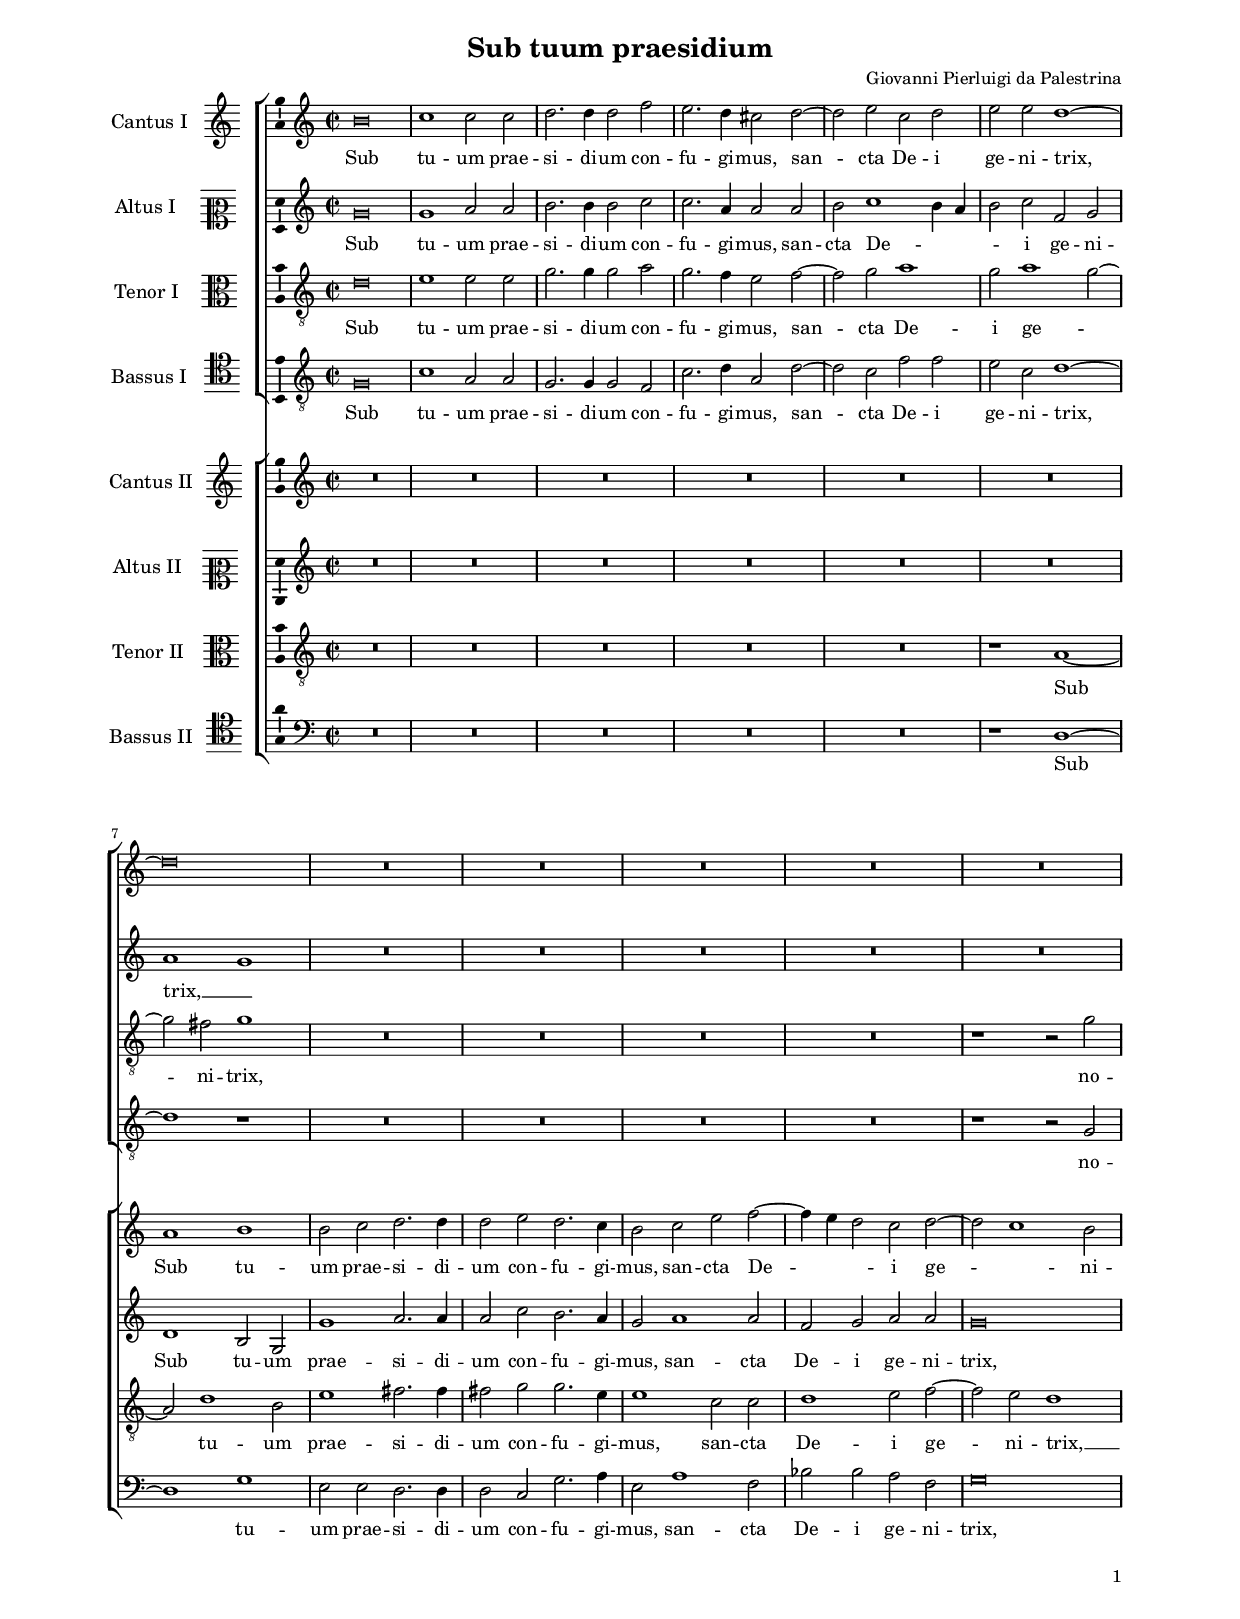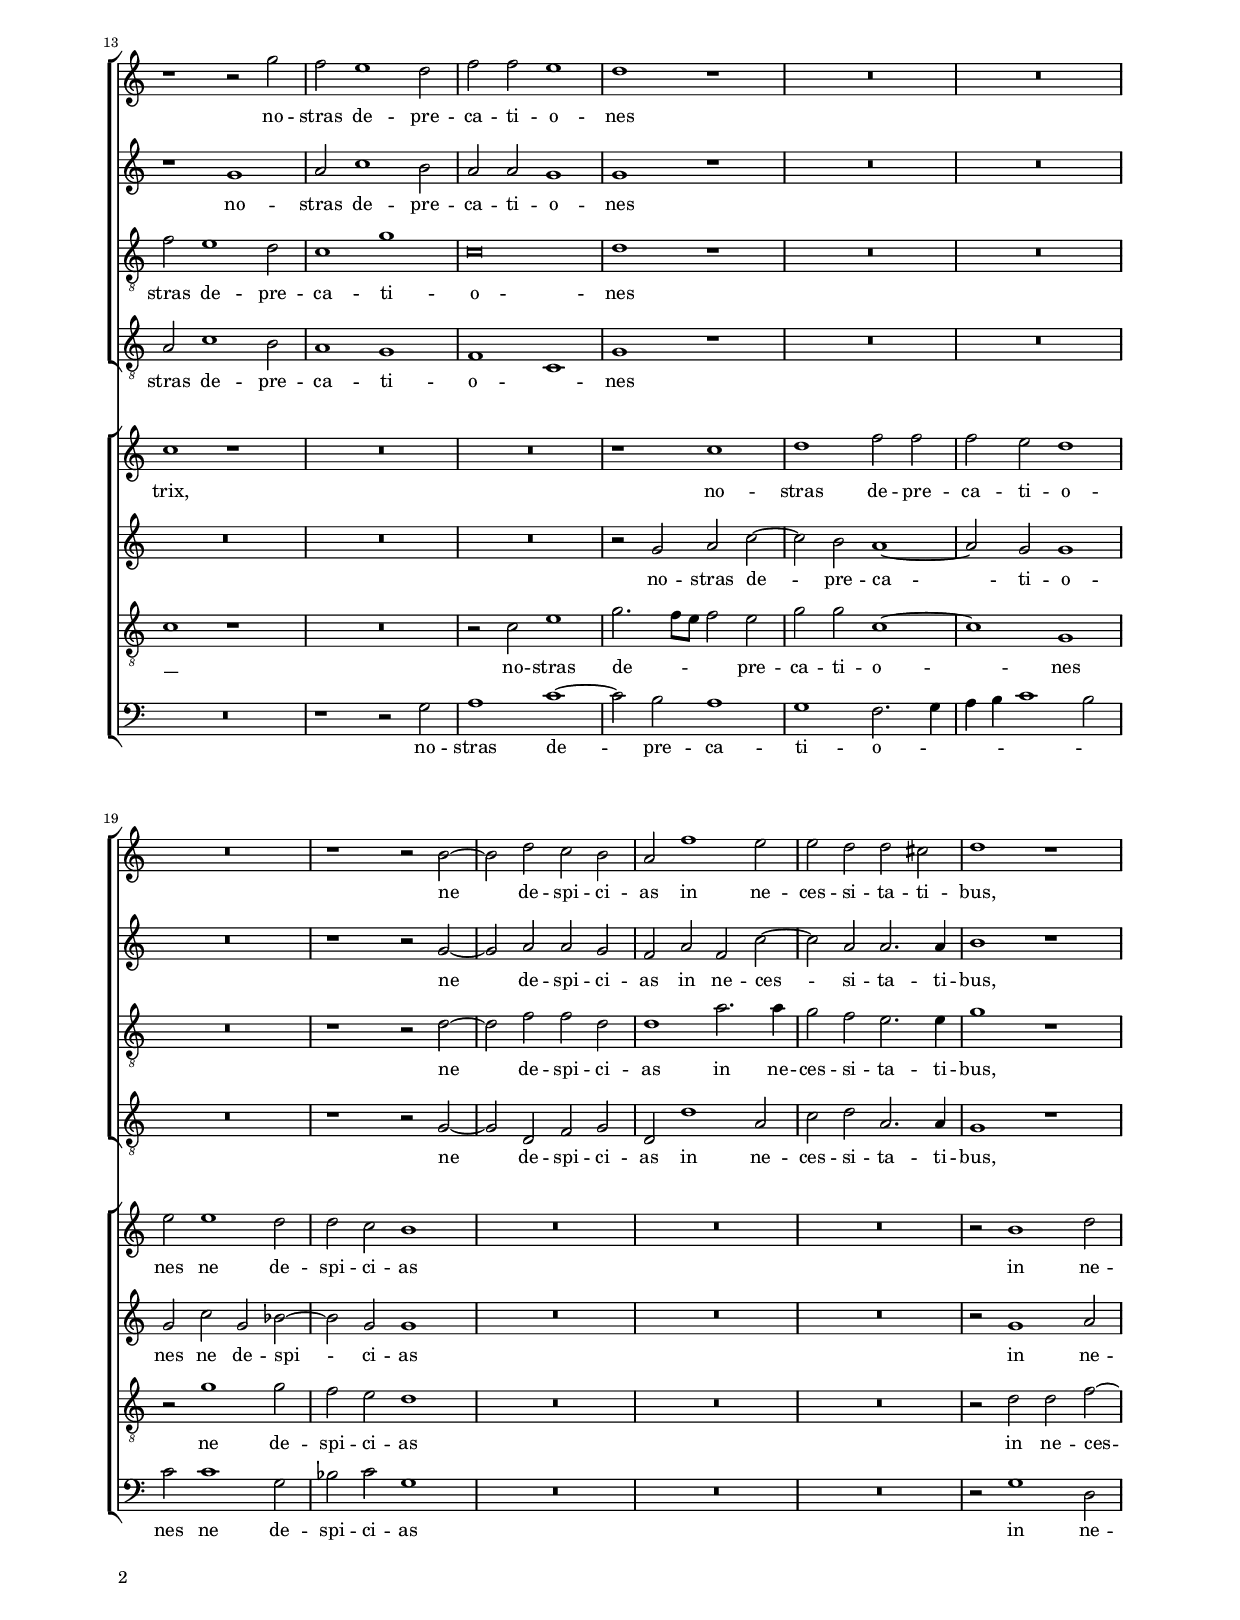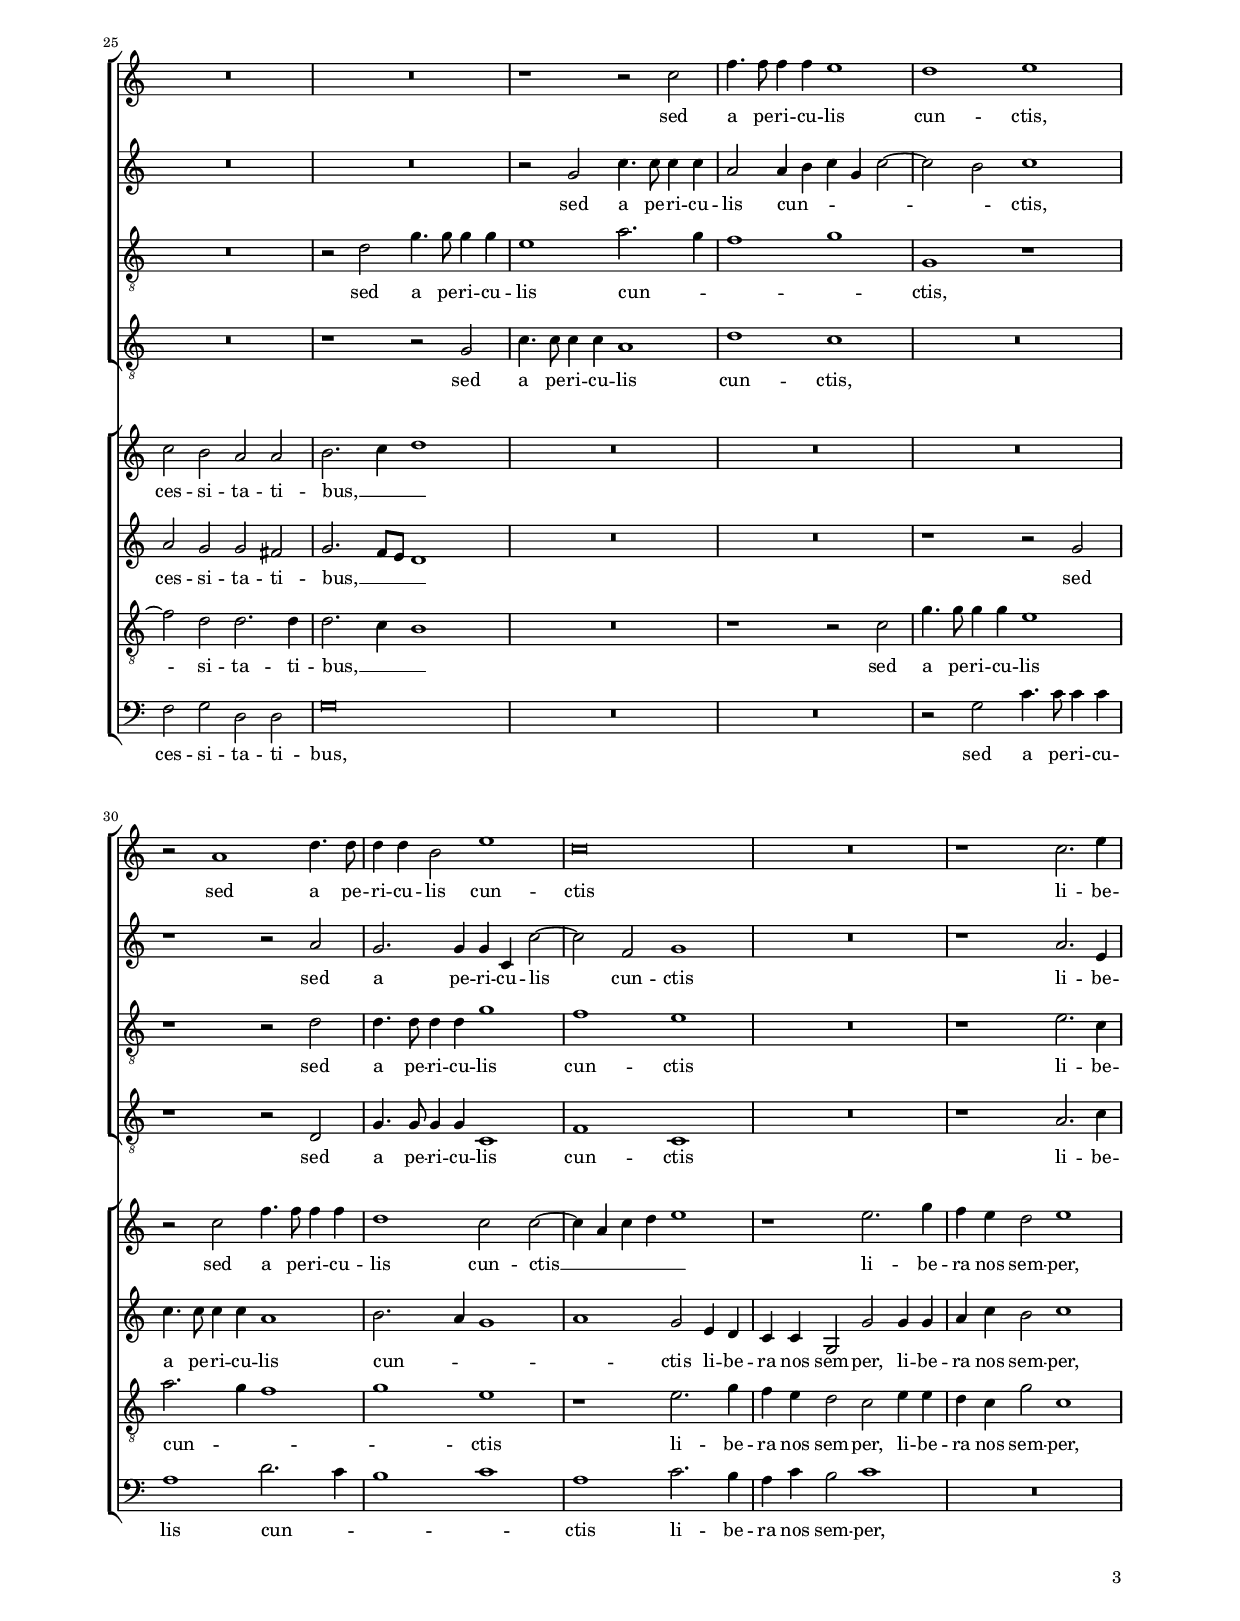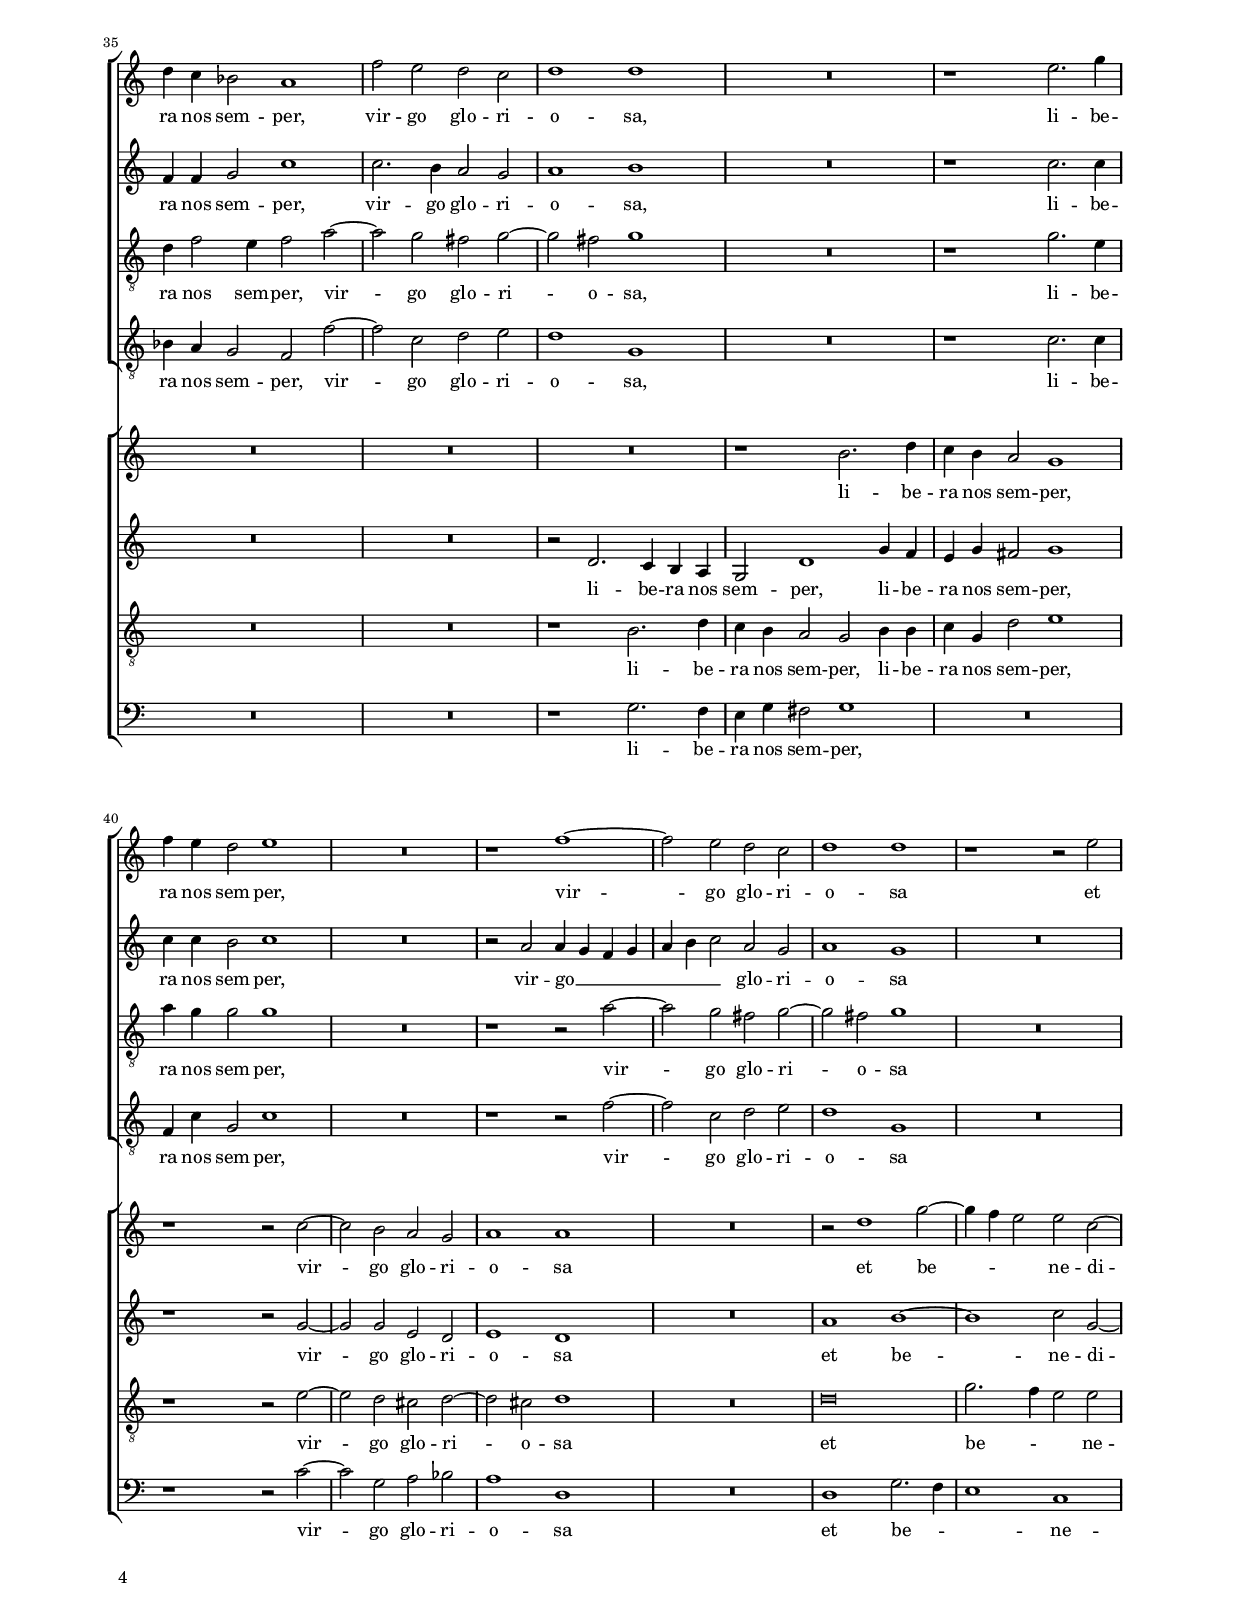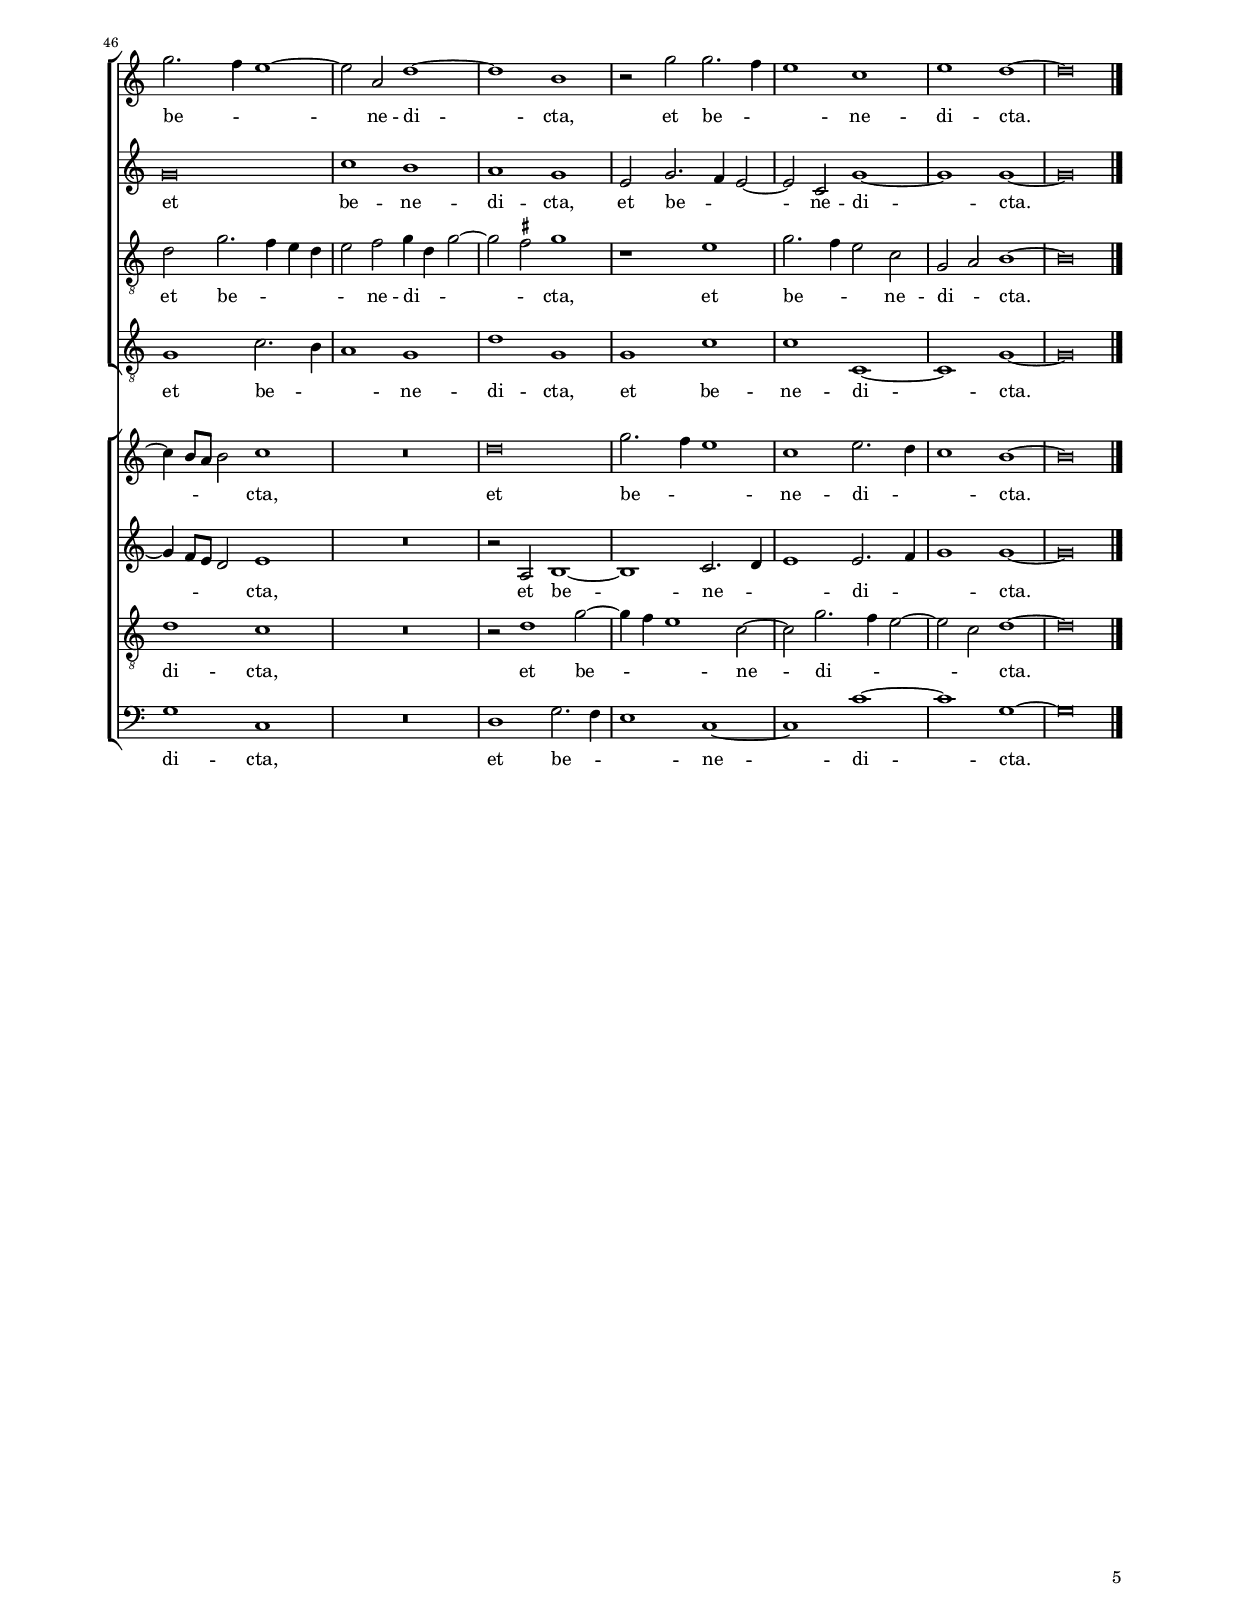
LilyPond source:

\header 
{
	title="Sub tuum praesidium"
	composer="Giovanni Pierluigi da Palestrina"
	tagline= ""
}

\version "2.20.0"
\language deutsch
#(set-global-staff-size 15)
% #(set-default-paper-size "letter")
#(ly:set-option 'point-and-click #f)


\paper
	{
	top-margin = 2 \cm
	bottom-margin = 1.4 \cm
	left-margin = 2 \cm
	right-margin = 2 \cm
	print-page-number = ##f
	ragged-bottom = ##f
	ragged-last-bottom = ##t
%   systems-per-page = 2
    system-count = 9
	system-system-spacing = #'((basic-distance . 18) (minimum-distance . 14) (padding . 7) (strechability . 250))
    oddFooterMarkup=\markup   \fill-line { "" \fromproperty #'page:page-number-string }
    evenFooterMarkup=\markup  \fill-line { \fromproperty #'page:page-number-string "" }
    last-bottom-spacing = #'((basic-distance . 12) (minimum-distance . 7) (padding . 4))
	}


global =  
	{
    % \set Staff.autoBeaming = ##f
	\key c \major
	\time 2/2 \set Score.measureLength = #(ly:make-moment 2/1)
    \set Score.tempoHideNote = ##t
    \tempo 2 = 90
    \skip 1*2*52 \bar "|."
	}

	ficta = { \once \set suggestAccidentals = ##t }
	
	forget = #(define-music-function (music) (ly:music?) #{
	\accidentalStyle forget
	$music
	\accidentalStyle default
	#})

	
incipitcantusprimus = \markup { \score {
	{
	\set Staff.instrumentName = \markup { \fontsize #1 "Cantus I" }
	\key c \major
	\clef violin
	s4 \bar ""
	}
	\layout  {
	raggedright = ##t
	indent = 1.8 \cm
	line-width = 2.4\cm
	\context { \Staff \remove Time_signature_engraver }
	\override Staff.Clef.Y-extent = #'(0 . 0)
	}} \hspace #1 }
      
incipitaltusprimus = \markup { \score {
	{
	\set Staff.instrumentName = \markup { \fontsize #1 "Altus I" }
	\key c \major
	\clef mezzosoprano
	s4 \bar ""
	}
	\layout  {
	raggedright = ##t
	indent = 1.8 \cm
	line-width = 2.4\cm
	\context { \Staff \remove Time_signature_engraver }
	\override Staff.Clef.Y-extent = #'(0 . 0)
	}} \hspace #1 }
      
incipittenorprimus = \markup { \score {
	{
	\set Staff.instrumentName = \markup { \fontsize #1 "Tenor I" }
	\key c \major
	\clef alto
	s4 \bar ""
	}
	\layout  {
	raggedright = ##t
	indent = 1.8 \cm
	line-width = 2.4\cm
	\context { \Staff \remove Time_signature_engraver }
	\override Staff.Clef.Y-extent = #'(0 . 0)
	}} \hspace #1 }


incipitbassusprimus = \markup { \score {
	{
	\set Staff.instrumentName = \markup { \fontsize #1 "Bassus I" }
	\key c \major
	\clef tenor
    s4 \bar ""
	}
	\layout  {
	raggedright = ##t
	indent = 1.8 \cm
	line-width = 2.4\cm
	\context { \Staff \remove Time_signature_engraver }
	\override Staff.Clef.Y-extent = #'(0 . 0)
	}} \hspace #1 }

incipitcantussecundus = \markup { \score {
	{
	\set Staff.instrumentName = \markup { \fontsize #1 "Cantus II" }
	\key c \major
	\clef violin
	s4 \bar ""
	}
	\layout  {
	raggedright = ##t
	indent = 1.8 \cm
	line-width = 2.4\cm
	\context { \Staff \remove Time_signature_engraver }
	\override Staff.Clef.Y-extent = #'(0 . 0)
	}} \hspace #1 }


incipitaltussecundus = \markup { \score {
	{
	\set Staff.instrumentName = \markup { \fontsize #1 "Altus II" }
	\key c \major
	\clef mezzosoprano
	s4 \bar ""
	}
	\layout  {
	raggedright = ##t
	indent = 1.8 \cm
	line-width = 2.4\cm
	\context { \Staff \remove Time_signature_engraver }
	\override Staff.Clef.Y-extent = #'(0 . 0)
	}} \hspace #1 }


incipittenorsecundus = \markup { \score {
	{
	\set Staff.instrumentName = \markup { \fontsize #1 "Tenor II" }
	\key c \major
	\clef alto
	s4 \bar ""
	}
	\layout  {
	raggedright = ##t
	indent = 1.8 \cm
	line-width = 2.4\cm
	\context { \Staff \remove Time_signature_engraver }
	\override Staff.Clef.Y-extent = #'(0 . 0)
	}} \hspace #1 }	


incipitbassussecundus = \markup { \score {
	{
	\set Staff.instrumentName = \markup { \fontsize #1 "Bassus II" }
	\key c \major
	\clef tenor
	s4 \bar ""
	}
	\layout  {
	raggedright = ##t
	indent = 1.8 \cm
	line-width = 2.4\cm
	\context { \Staff \remove Time_signature_engraver }
	\override Staff.Clef.Y-extent = #'(0 . 0)
	}} \hspace #1 }

cantusprimus =  \relative c''
	{
	h\breve
	c1 c2 c
	d2. d4 d2 f
	e2. d4 cis2 d~
%5
	d2 e c d |
	e2 e d1~
	d\breve
	R\breve
	R\breve
%10
	R\breve |
	R\breve
	R\breve
	r1 r2 g
	f2 e1 d2
%15
	f2 f e1 |
	d1 r
	R\breve
	R\breve
	R\breve
%20
	r1 r2 h~ |
	h2 d c h
	a2 f'1 e2
	e2 d d cis
	d1 r
%25
	R\breve |
	R\breve
	r1 r2 c
	f4. f8 f4 f e1
	d1 e
%30
	r2 a,1 d4. d8 |
	d4 d h2 e1
	c\breve
	R\breve
	r1 c2. e4
%35
	d4 c b2 a1 |
	f'2 e d c
	d1 d
	R\breve
	r1 e2. g4
%40
	f4 e d2 e1 |
	R\breve
	r1 f~
	f2 e d c
	d1 d
%45
	r1 r2 e |
	g2. f4 e1~
	e2 a, d1~
	d1 h
	r2 g' g2. f4
%50
	e1 c |
	e1 d~
	d\breve |
	}

altusprimus =  \relative c' 
    {
	g'\breve
	g1 a2 a
	h2. h4 h2 c
	c2. a4 a2 a
%5
	h2 c1 h4 a |
	h2 c f, g
	a1 g
	R\breve
	R\breve
%10
	R\breve |
	R\breve
	R\breve
	r1 g
	a2 c1 h2
%15
	a2 a g1 |
	g1 r
	R\breve
	R\breve
	R\breve
%20
	r1 r2 g~ |
	g2 a a g
	f2 a f c'~
	c2 a a2. a4
	h1 r
%25
	R\breve |
	R\breve
	r2 g c4. c8 c4 c
	a2 a4 h c g c2~
	c2 h c1
%30
	r1 r2 a |
	g2. g4 g4 c, c'2~
	c2 f, g1
	R\breve
	r1 a2. e4
%35
	f4 f g2 c1 |
	c2. h4 a2 g
	a1 h
	R\breve
	r1 c2. c4
%40
	c4 c h2 c1 |
	R\breve
	r2 a a4 g f g
	a4 h c2 a g
	a1 g
%45
	R\breve |
	g\breve
	c1 h
	a1 g
	e2 g2. f4 e2~
%50
	e2 c g'1~ |
	g1 g~
	g\breve |
	}

tenorprimus =  \relative c' 
	{
	d\breve
	e1 e2 e
	g2. g4 g2 a
	g2. f4 e2 f~
%5
	f2 g a1 |
	g2 a1 g2~
	g2 fis g1
	R\breve
	R\breve
%10
	R\breve |
	R\breve
	r1 r2 g
	f2 e1 d2
	c1 g'
%15
	c,\breve |
	d1 r
	R\breve
	R\breve
	R\breve
%20
	r1 r2 d~ |
	d2 f f d
	d1 a'2. a4
	g2 f e2. e4
	g1 r
%25
	R\breve |
	r2 d g4. g8 g4 g
	e1 a2. g4
	f1 g
	g,1 r
%30
	r1 r2 d' |
	d4. d8 d4 d g1
	f1 e
	R\breve
	r1 e2. c4
%35
	d4 f2 e4 f2 a~ |
	a2 g fis g~
	g2 fis g1
	R\breve
	r1 g2. e4
%40
	a4 g g2 g1 |
	R\breve
	r1 r2 a~
	a2 g fis g~
	g2 fis g1
%45
	R\breve |
	d2 g2. f4 e d
	e2 f g4 d g2~
	g2 \ficta fis g1
	r1 e
%50
	g2. f4 e2 c |
	g2 a h1~
	h\breve |
	}

bassusprimus  =  \relative c 
	{
	g'\breve
	c1 a2 a
	g2. g4 g2 f
	c'2. d4 a2 d~
%5
	d2 c f f |
	e2 c d1~
	d1 r
	R\breve
	R\breve
%10
	R\breve |
	R\breve
	r1 r2 g,
	a2 c1 h2
	a1 g
%15
	f1 c |
	g'1 r
	R\breve
	R\breve
	R\breve
%20
	r1 r2 g~ |
	g2 d f g
	d2 d'1 a2
	c2 d a2. a4
	g1 r
%25
	R\breve |
	r1 r2 g
	c4. c8 c4 c a1
	d1 c
	R\breve
%30
	r1 r2 d, |
	g4. g8 g4 g c,1
	f1 c
	R\breve
	r1 a'2. c4
%35
	b4 a g2 f f'~ |
	f2 c d e
	d1 g,
	R\breve
	r1 c2. c4
%40
	f,4 c' g2 c1 |
	R\breve
	r1 r2 f~
	f2 c d e
	d1 g,
%45
	R\breve |
	g1 c2. h4
	a1 g
	d'1 g,
	g1 c
%50
	c1 c,~ |
	c1 g'~
	g\breve |
	}

cantussecundus =  \relative c''
	{
	R\breve
	R\breve
	R\breve
	R\breve
%5
	R\breve |
	R\breve
	a1 h
	h2 c d2. d4
	d2 e d2. c4
%10
	h2 c e f~ |
	f4 e d2 c d~
	d2 c1 h2
	c1 r
	R\breve
%15
	R\breve |
	r1 c
	d1 f2 f
	f2 e d1
	e2 e1 d2
%20
	d2 c h1 |
	R\breve
	R\breve
	R\breve
	r2 h1 d2
%25
	c2 h a a |
	h2. c4 d1
	R\breve
	R\breve
	R\breve
%30
	r2 c f4. f8 f4 f |
	d1 c2 c~
	c4 a c d e1
	r1 e2. g4
	f4 e d2 e1
%35
	R\breve |
	R\breve
	R\breve
	r1 h2. d4
	c4 h a2 g1
%40
	r1 r2 c~ |
	c2 h a g
	a1 a
	R\breve
	r2 d1 g2~
%45
	g4 f e2 e c~ |
	c4 h8 a h2 c1
	R\breve
	d\breve
	g2. f4 e1
%50
	c1 e2. d4 |
	c1 h~
	h\breve |
	}

altussecundus =  \relative c'
	{
	R\breve
	R\breve
	R\breve
	R\breve
%5
	R\breve |
	R\breve
	d1 h2 g
	g'1 a2. a4
	a2 c h2. a4
%10
	g2 a1 a2 |
	f2 g a a
	g\breve
	R\breve
	R\breve
%15
	R\breve |
	r2 g a c~
	c2 h a1~
	a2 g g1
	g2 c g b~
%20
	b2 g g1 |
	R\breve
	R\breve
	R\breve
	r2 g1 a2
%25
	a2 g g fis |
	g2. f8 e d1
	R\breve
	R\breve
	r1 r2 g
%30
	c4. c8 c4 c a1 |
	h2. a4 g1
	a1 g2 e4 d
	c4 c g2 g' g4 g
	a4 c h2 c1
%35
	R\breve |
	R\breve
	r2 d,2. c4 h a
	g2 d'1 g4 f
	e4 g fis2 g1
%40
	r1 r2 g~ |
	g2 g e d
	e1 d
	R\breve
	a'1 h~
%45
	h1 c2 g~ |
    g4 f8 e d2 e1
	R\breve
	r2 a, h1~
	h1 c2. d4
%50
	e1 e2. f4 |
	g1 g~
	g\breve |
    }

tenorsecundus =  \relative c'
	{
	R\breve
	R\breve
	R\breve
	R\breve
%5
	R\breve |
	r1 a~
	a2 d1 h2
	e1 fis2. fis4
	fis2 g g2. e4
%10
	e1 c2 c |
	d1 e2 f~
	f2 e d1
	c1 r
	R\breve
%15
	r2 c e1 |
	g2. f8 e f2 e
	g2 g c,1~
	c1 g
	r2 g'1 g2
%20
	f2 e d1 |
	R\breve
	R\breve
	R\breve
	r2 d d f~
%25
	f2 d d2. d4 |
	d2. c4 h1
	R\breve
	r1 r2 c
	g'4. g8 g4 g e1
%30
	a2. g4 f1 |
	g1 e
	r1 e2. g4
	f4 e d2 c e4 e
	d4 c g'2 c,1
%35
	R\breve |
	R\breve
	r1 h2. d4
	c4 h a2 g h4 h
	c4 g d'2 e1
%40
	r1 r2 e~ |
	e2 d cis d~
	d2 cis d1
	R\breve
	d\breve
%45
	g2. f4 e2 e |
	d1 c
	R\breve
	r2 d1 g2~
	g4 f e1 c2~
%50
	c2 g'2. f4 e2~ |
	e2 c d1~
	d\breve |
	}

bassussecundus =  \relative c
	{
	R\breve
	R\breve
	R\breve
	R\breve
%5
	R\breve |
	r1 d~
	d1 g
	e2 e d2. d4
	d2 c g'2. a4
%10
	e2 a1 f2 |
	b2 b a f
	g\breve
	R\breve
	r1 r2 g
%15
	a1 c~ |
	c2 h a1
	g1 f2. g4
	a4 h c1 h2
	c2 c1 g2
%20
	b2 c g1 |
	R\breve
	R\breve
	R\breve
	r2 g1 d2
%25
	f2 g d d |
	g\breve
	R\breve
	R\breve
	r2 g c4. c8 c4 c
%30
	a1 d2. c4 |
	h1 c
	a1 c2. h4
	a4 c h2 c1
	R\breve
%35
	R\breve |
	R\breve
	r1 g2. f4
	e4 g fis2 g1
	R\breve
%40
	r1 r2 c~ |
	c2 g a b
	a1 d,
	R\breve
	d1 g2. f4
%45
	e1 c |
	g'1 c,
	R\breve
	d1 g2. f4
	e1 c~
%50
	c1 c'~ |
	c1 g~
	g\breve |
	}


lyricscantusprimus = \lyricmode {
	Sub tu -- um prae -- si -- di -- um con -- fu -- gi -- mus,
    san -- cta De -- i ge -- ni -- trix,
    no -- stras de -- pre -- ca -- ti -- o -- nes ne de -- spi -- ci -- as
    in ne -- ces -- si -- ta -- ti -- bus,
    sed a pe -- ri -- cu -- lis cun -- ctis,
    sed a pe -- ri -- cu -- lis cun -- ctis
    li -- be -- ra nos sem -- per,
    vir -- go glo -- ri -- o -- sa,
    li -- be -- ra nos sem -- per,
    vir -- go glo -- ri -- o -- sa
    et be -- _ _ ne -- di -- cta,
    et be -- _ _ ne -- di -- cta.
	}


lyricsaltusprimus = \lyricmode {
	Sub tu -- um prae -- si -- di -- um con -- fu -- gi -- mus,
    san -- cta De -- _ _ _ i ge -- ni -- trix, __ _
    no -- stras de -- pre -- ca -- ti -- o -- nes ne de -- spi -- ci -- as
    in ne -- ces -- si -- ta -- ti -- bus,
    sed a pe -- ri -- cu -- lis cun -- _ _ _ _ _ ctis,
    sed a pe -- ri -- cu -- lis cun -- ctis
    li -- be -- ra nos sem -- per,
    vir -- go glo -- ri -- o -- sa,
    li -- be -- ra nos sem -- per,
    vir -- go __ _ _ _ _ _ _ glo -- ri -- o -- sa
    et be -- ne -- di -- cta,
    et be -- _ _ ne -- di -- cta.
	}


lyricstenorprimus = \lyricmode {
	Sub tu -- um prae -- si -- di -- um con -- fu -- gi -- mus,
    san -- cta De -- i ge -- _ ni -- trix,
    no -- stras de -- pre -- ca -- ti -- o -- nes ne de -- spi -- ci -- as
    in ne -- ces -- si -- ta -- ti -- bus,
    sed a pe -- ri -- cu -- lis cun -- _ _ _ ctis,
    sed a pe -- ri -- cu -- lis cun -- ctis
    li -- be -- ra nos sem -- per,
    vir -- go glo -- ri -- o -- sa,
    li -- be -- ra nos sem -- per,
    vir -- go glo -- ri -- o -- sa
    et be -- _ _ _ _ ne -- di -- _ _ _ cta,
    et be -- _ _ ne -- di -- _ cta.
	}


lyricsbassusprimus = \lyricmode {
	Sub tu -- um prae -- si -- di -- um con -- fu -- gi -- mus,
    san -- cta De -- i ge -- ni -- trix,
    no -- stras de -- pre -- ca -- ti -- o -- _ nes ne de -- spi -- ci -- as
    in ne -- ces -- si -- ta -- ti -- bus,
    sed a pe -- ri -- cu -- lis cun -- ctis,
    sed a pe -- ri -- cu -- lis cun -- ctis
    li -- be -- ra nos sem -- per,
    vir -- go glo -- ri -- o -- sa,
    li -- be -- ra nos sem -- per,
    vir -- go glo -- ri -- o -- sa
    et be -- _ _ ne -- di -- cta,
    et be -- ne -- di -- cta.
	}


lyricscantussecundus = \lyricmode {
	Sub tu -- um prae -- si -- di -- um con -- fu -- gi -- mus,
    san -- cta De -- _ _ i ge -- _ ni -- trix,
    no -- stras de -- pre -- ca -- ti -- o -- nes ne de -- spi -- ci -- as
    in ne -- ces -- si -- ta -- ti -- bus, __ _ _
    sed a pe -- ri -- cu -- lis cun -- ctis __ _ _ _ _
    li -- be -- ra nos sem -- per,
    li -- be -- ra nos sem -- per,
    vir -- go glo -- ri -- o -- sa
    et be -- _ _ ne -- di -- _ _ _ cta,
    et be -- _ _ ne -- di -- _ _ cta.
	}


lyricsaltussecundus = \lyricmode {
	Sub tu -- um prae -- si -- di -- um con -- fu -- gi -- mus,
    san -- cta De -- i ge -- ni -- trix,
    no -- stras de -- pre -- ca -- ti -- o -- nes ne de -- spi -- ci -- as
    in ne -- ces -- si -- ta -- ti -- bus, __ _ _ _
    sed a pe -- ri -- cu -- lis cun -- _ _ _ ctis
    li -- be -- ra nos sem -- per,
    li -- be -- ra nos sem -- per,
    li -- be -- ra nos sem -- per,
    li -- be -- ra nos sem -- per,
    vir -- go glo -- ri -- o -- sa
    et be -- ne -- di -- _ _ _ cta,
    et be -- ne -- _ _ di -- _ _ cta.
	}
	

lyricstenorsecundus = \lyricmode {
	Sub tu -- um prae -- si -- di -- um con -- fu -- gi -- mus,
    san -- cta De -- i ge -- ni -- trix, __ _
    no -- stras de -- _ _ _ pre -- ca -- ti -- o -- nes ne de -- spi -- ci -- as
    in ne -- ces -- si -- ta -- ti -- bus, __ _ _
    sed a pe -- ri -- cu -- lis cun -- _ _ _ ctis
    li -- be -- ra nos sem -- per,
    li -- be -- ra nos sem -- per,
    li -- be -- ra nos sem -- per,
    li -- be -- ra nos sem -- per,
    vir -- go glo -- ri -- o -- sa
    et be -- _ _ ne -- di -- cta,
    et be -- _ _ ne -- di -- _ _ _ cta.
	}


lyricsbassussecundus = \lyricmode {
	Sub tu -- um prae -- si -- di -- um con -- fu -- gi -- mus,
    san -- cta De -- i ge -- ni -- trix,
    no -- stras de -- pre -- ca -- ti -- o -- _ _ _ _ _ nes ne de -- spi -- ci -- as
    in ne -- ces -- si -- ta -- ti -- bus,
    sed a pe -- ri -- cu -- lis cun -- _ _ _ ctis
    li -- be -- ra nos sem -- per,
    li -- be -- ra nos sem -- per,
    vir -- go glo -- ri -- o -- sa
    et be -- _ _ ne -- di -- cta,
    et be -- _ _ ne -- di -- cta.
	}


\score
{	% \transpose {
	
<<
	\new ChoirStaff \with { \override StaffGrouper.staffgroup-staff-spacing.basic-distance = #15 
				\override StaffGrouper.staff-staff-spacing.basic-distance = #12 }
	<<
	
	\new Staff << \global
	\new Voice="v1" {
		\set Staff.instrumentName=\incipitcantusprimus
		\set Staff.midiInstrument = "reed organ"
		\clef violin
		\cantusprimus }
	\new Lyrics \lyricsto "v1" {\lyricscantusprimus }
	>>
	
	\new Staff << \global
	\new Voice="v2" {
		\set Staff.instrumentName=\incipitaltusprimus
		\set Staff.midiInstrument = "reed organ"
		\clef violin 
		\altusprimus }
	\new Lyrics \lyricsto "v2" {\lyricsaltusprimus }
	>>
	
	\new Staff << \global
	\new Voice="v3" {
		\set Staff.instrumentName=\incipittenorprimus
		\set Staff.midiInstrument = "reed organ"
		\clef "G_8"
		\tenorprimus }
	\new Lyrics \lyricsto "v3" {\lyricstenorprimus }
	>>
	
	\new Staff << \global
	\new Voice="v4" {
		\set Staff.instrumentName=\incipitbassusprimus
		\set Staff.midiInstrument = "reed organ"
		\clef "G_8" 
		\bassusprimus }
	\new Lyrics \lyricsto "v4" {\lyricsbassusprimus}
	>>
	>>
	
	\new ChoirStaff \with { \override StaffGrouper.staff-staff-spacing.basic-distance = #12 }
	<<
	
	\new Staff << \global
	\new Voice="v5" {
		\set Staff.instrumentName=\incipitcantussecundus
		\set Staff.midiInstrument = "church organ"
		\clef violin
		\cantussecundus }
	\new Lyrics \lyricsto "v5" {\lyricscantussecundus }
	>>
	
	\new Staff << \global
	\new Voice="v6" {
		\set Staff.instrumentName=\incipitaltussecundus
		\set Staff.midiInstrument = "church organ"
		\clef violin 
		\altussecundus }
	\new Lyrics \lyricsto "v6" {\lyricsaltussecundus }
	>>
	
	\new Staff << \global
	\new Voice="v7" {
		\set Staff.instrumentName=\incipittenorsecundus
		\set Staff.midiInstrument = "church organ"
		\clef "G_8"
		\tenorsecundus }
	\new Lyrics \lyricsto "v7" {\lyricstenorsecundus }
	>>
	
	\new Staff << \global
	\new Voice="v8" {
		\set Staff.instrumentName=\incipitbassussecundus
		\set Staff.midiInstrument = "church organ"
		\clef bass 
		\bassussecundus }
	\new Lyrics \lyricsto "v8" {\lyricsbassussecundus}
	>>
	>>
>>
%	} % transpose

\layout
	{
	indent = 2.5 \cm
%	\context { \Lyrics \override VerticalAxisGroup.nonstaff-relatedstaff-spacing.padding = #2 }
%	\context { \Lyrics \override LyricText.font-size = #1 }
	\context { \Score \override BarNumber.padding = #2 }
	\context { \Voice \override NoteHead.style = #'baroque }
    \context { \Staff \consists "Ambitus_engraver" }
	\context { \Staff \override TimeSignature.break-visibility = #end-of-line-invisible }
	}

\midi
	{
	}
      
}

% EOF
